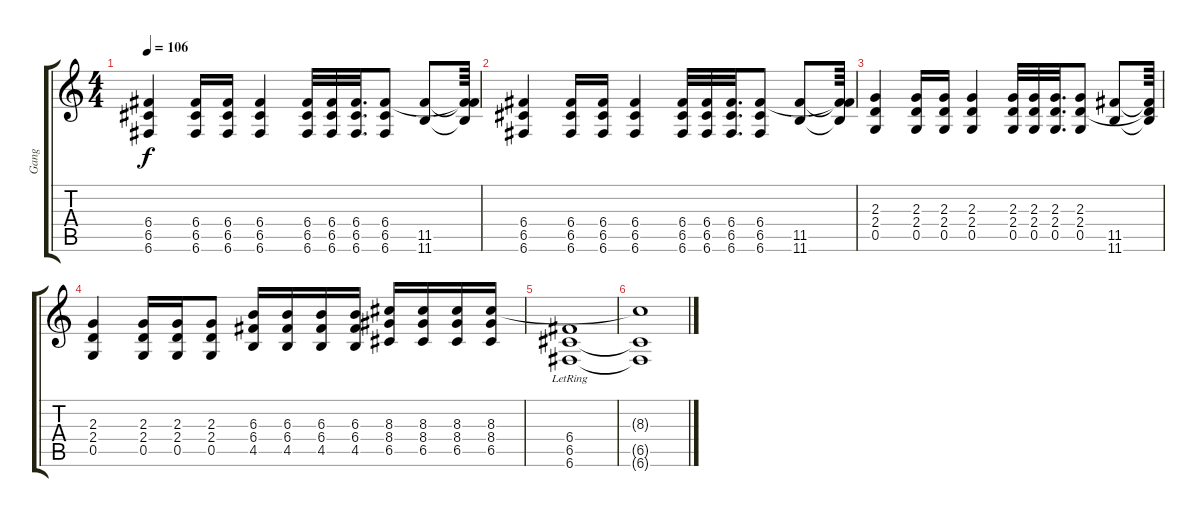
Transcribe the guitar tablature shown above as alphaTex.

\track ("Gang" "Gang") {instrument distortionguitar}
\staff {score tabs}
\tuning (D4 A3 F3 C3 G2 C2) {hide}
\ts (4 4)
\tempo 106
\clef g2
\ks c
(6.4 6.5 6.6).4{dy f} (6.4 6.5 6.6).16 (6.4 6.5 6.6).16 (6.4 6.5 6.6).4 (6.4 6.5 6.6).32 (6.4 6.5 6.6).32 (6.4 6.5 6.6).32{d} (6.4 6.5 6.6).8 (11.5 11.6).8 (6.4{t} 11.5{t} 11.6{t}).64 |
(6.4 6.5 6.6).4 (6.4 6.5 6.6).16 (6.4 6.5 6.6).16 (6.4 6.5 6.6).4 (6.4 6.5 6.6).32 (6.4 6.5 6.6).32 (6.4 6.5 6.6).32{d} (6.4 6.5 6.6).8 (11.5 11.6).8 (6.4{t} 11.5{t} 11.6{t}).64 |
(2.3 2.4 0.5).4 (2.3 2.4 0.5).16 (2.3 2.4 0.5).16 (2.3 2.4 0.5).4 (2.3 2.4 0.5).32 (2.3 2.4 0.5).32 (2.3 2.4 0.5).32{d} (2.3 2.4 0.5).8 (11.5 11.6).8 (2.4{t} 11.5{t} 11.6{t}).64 |
(2.3 2.4 0.5).4 (2.3 2.4 0.5).16 (2.3 2.4 0.5).16 (2.3 2.4 0.5).8 (6.3 6.4 4.5).16 (6.3 6.4 4.5).16 (6.3 6.4 4.5).16 (6.3 6.4 4.5).16 (8.3 8.4 6.5).16 (8.3 8.4 6.5).16 (8.3 8.4 6.5).16 (8.3 8.4 6.5).16 |
(6.4{lr} 6.5{lr} 6.6).1{volume 6} |
(8.3{t} 6.5{t} 6.6{t}).1{volume 1}
